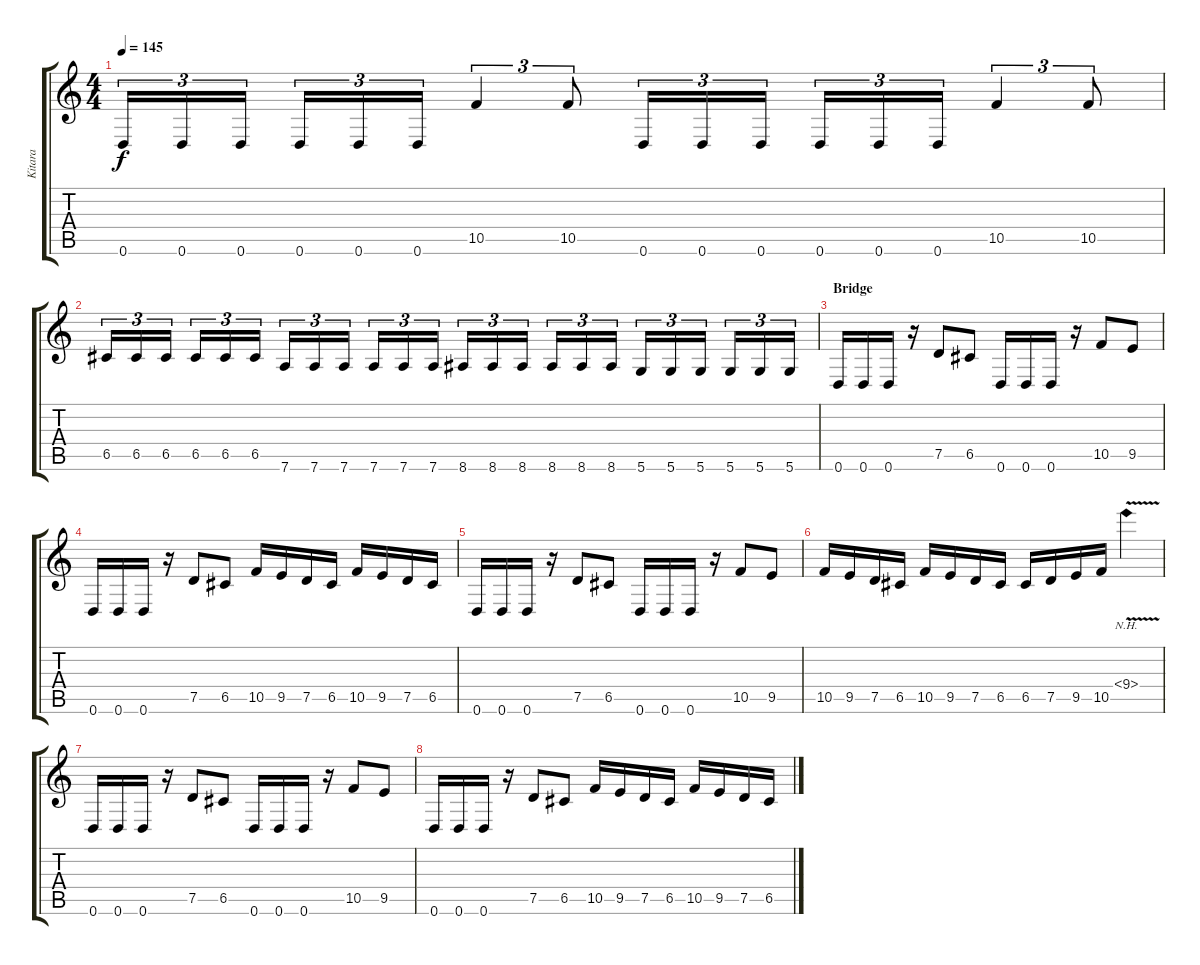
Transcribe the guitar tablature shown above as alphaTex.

\track ("Kitara" "Kitara") {instrument distortionguitar}
\staff {score tabs}
\tuning (D4 A3 F3 C3 G2 D2) {hide}
\ts (4 4)
\tempo 145
\clef g2
\ks c
0.6.16{tu (3 2) dy f} 0.6.16{tu (3 2)} 0.6.16{tu (3 2)} 0.6.16{tu (3 2)} 0.6.16{tu (3 2)} 0.6.16{tu (3 2)} 10.5.4{tu (3 2)} 10.5.8{tu (3 2)} 0.6.16{tu (3 2)} 0.6.16{tu (3 2)} 0.6.16{tu (3 2)} 0.6.16{tu (3 2)} 0.6.16{tu (3 2)} 0.6.16{tu (3 2)} 10.5.4{tu (3 2)} 10.5.8{tu (3 2)} |
6.5.16{tu (3 2)} 6.5.16{tu (3 2)} 6.5.16{tu (3 2)} 6.5.16{tu (3 2)} 6.5.16{tu (3 2)} 6.5.16{tu (3 2)} 7.6.16{tu (3 2)} 7.6.16{tu (3 2)} 7.6.16{tu (3 2)} 7.6.16{tu (3 2)} 7.6.16{tu (3 2)} 7.6.16{tu (3 2)} 8.6.16{tu (3 2)} 8.6.16{tu (3 2)} 8.6.16{tu (3 2)} 8.6.16{tu (3 2)} 8.6.16{tu (3 2)} 8.6.16{tu (3 2)} 5.6.16{tu (3 2)} 5.6.16{tu (3 2)} 5.6.16{tu (3 2)} 5.6.16{tu (3 2)} 5.6.16{tu (3 2)} 5.6.16{tu (3 2)} |
\section ("" "Bridge")
0.6.16 0.6.16 0.6.16 r.16 7.5.8 6.5.8 0.6.16 0.6.16 0.6.16 r.16 10.5.8 9.5.8 |
0.6.16 0.6.16 0.6.16 r.16 7.5.8 6.5.8 10.5.16 9.5.16 7.5.16 6.5.16 10.5.16 9.5.16 7.5.16 6.5.16 |
0.6.16 0.6.16 0.6.16 r.16 7.5.8 6.5.8 0.6.16 0.6.16 0.6.16 r.16 10.5.8 9.5.8 |
10.5.16 9.5.16 7.5.16 6.5.16 10.5.16 9.5.16 7.5.16 6.5.16 6.5.16 7.5.16 9.5.16 10.5.16 9.4{nh v}.4 |
0.6.16 0.6.16 0.6.16 r.16 7.5.8 6.5.8 0.6.16 0.6.16 0.6.16 r.16 10.5.8 9.5.8 |
0.6.16 0.6.16 0.6.16 r.16 7.5.8 6.5.8 10.5.16 9.5.16 7.5.16 6.5.16 10.5.16 9.5.16 7.5.16 6.5.16
